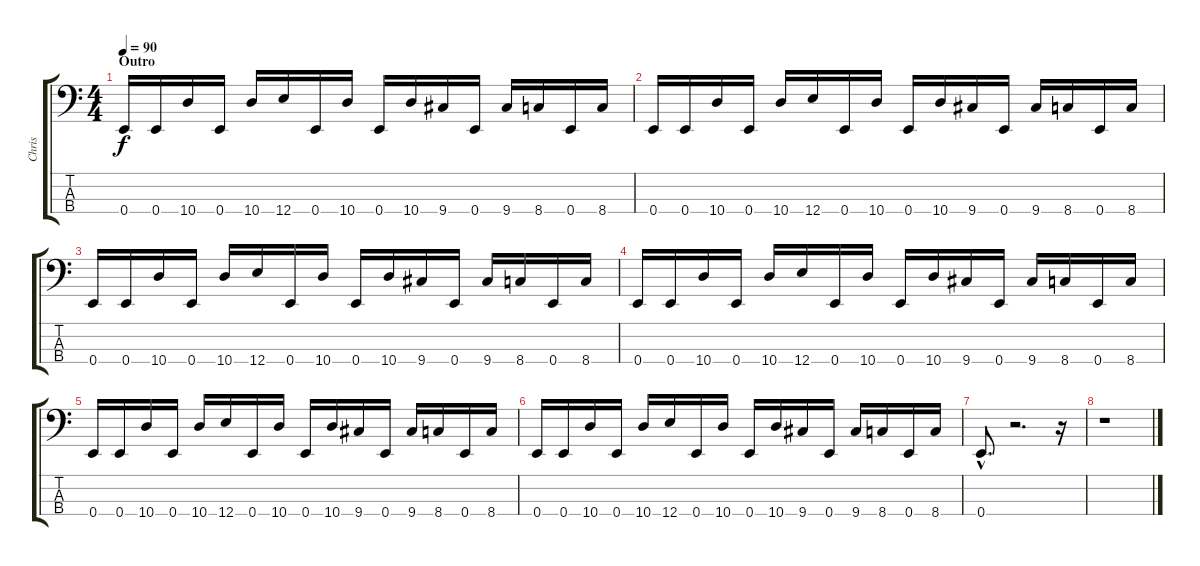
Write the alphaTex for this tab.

\track ("Chris" "Chris") {instrument electricbassfinger}
\staff {score tabs}
\tuning (G2 D2 A1 E1) {hide}
\ts (4 4)
\section ("" "Outro")
\tempo 90
\clef f4
\ks c
0.4.16{dy f} 0.4.16 10.4.16 0.4.16 10.4.16 12.4.16 0.4.16 10.4.16 0.4.16 10.4.16 9.4.16 0.4.16 9.4.16 8.4.16 0.4.16 8.4.16 |
0.4.16 0.4.16 10.4.16 0.4.16 10.4.16 12.4.16 0.4.16 10.4.16 0.4.16 10.4.16 9.4.16 0.4.16 9.4.16 8.4.16 0.4.16 8.4.16 |
0.4.16 0.4.16 10.4.16 0.4.16 10.4.16 12.4.16 0.4.16 10.4.16 0.4.16 10.4.16 9.4.16 0.4.16 9.4.16 8.4.16 0.4.16 8.4.16 |
0.4.16 0.4.16 10.4.16 0.4.16 10.4.16 12.4.16 0.4.16 10.4.16 0.4.16 10.4.16 9.4.16 0.4.16 9.4.16 8.4.16 0.4.16 8.4.16 |
0.4.16 0.4.16 10.4.16 0.4.16 10.4.16 12.4.16 0.4.16 10.4.16 0.4.16 10.4.16 9.4.16 0.4.16 9.4.16 8.4.16 0.4.16 8.4.16 |
0.4.16 0.4.16 10.4.16 0.4.16 10.4.16 12.4.16 0.4.16 10.4.16 0.4.16 10.4.16 9.4.16 0.4.16 9.4.16 8.4.16 0.4.16 8.4.16 |
0.4{hac}.8{d} r.2{d} r.16 |
r.1
